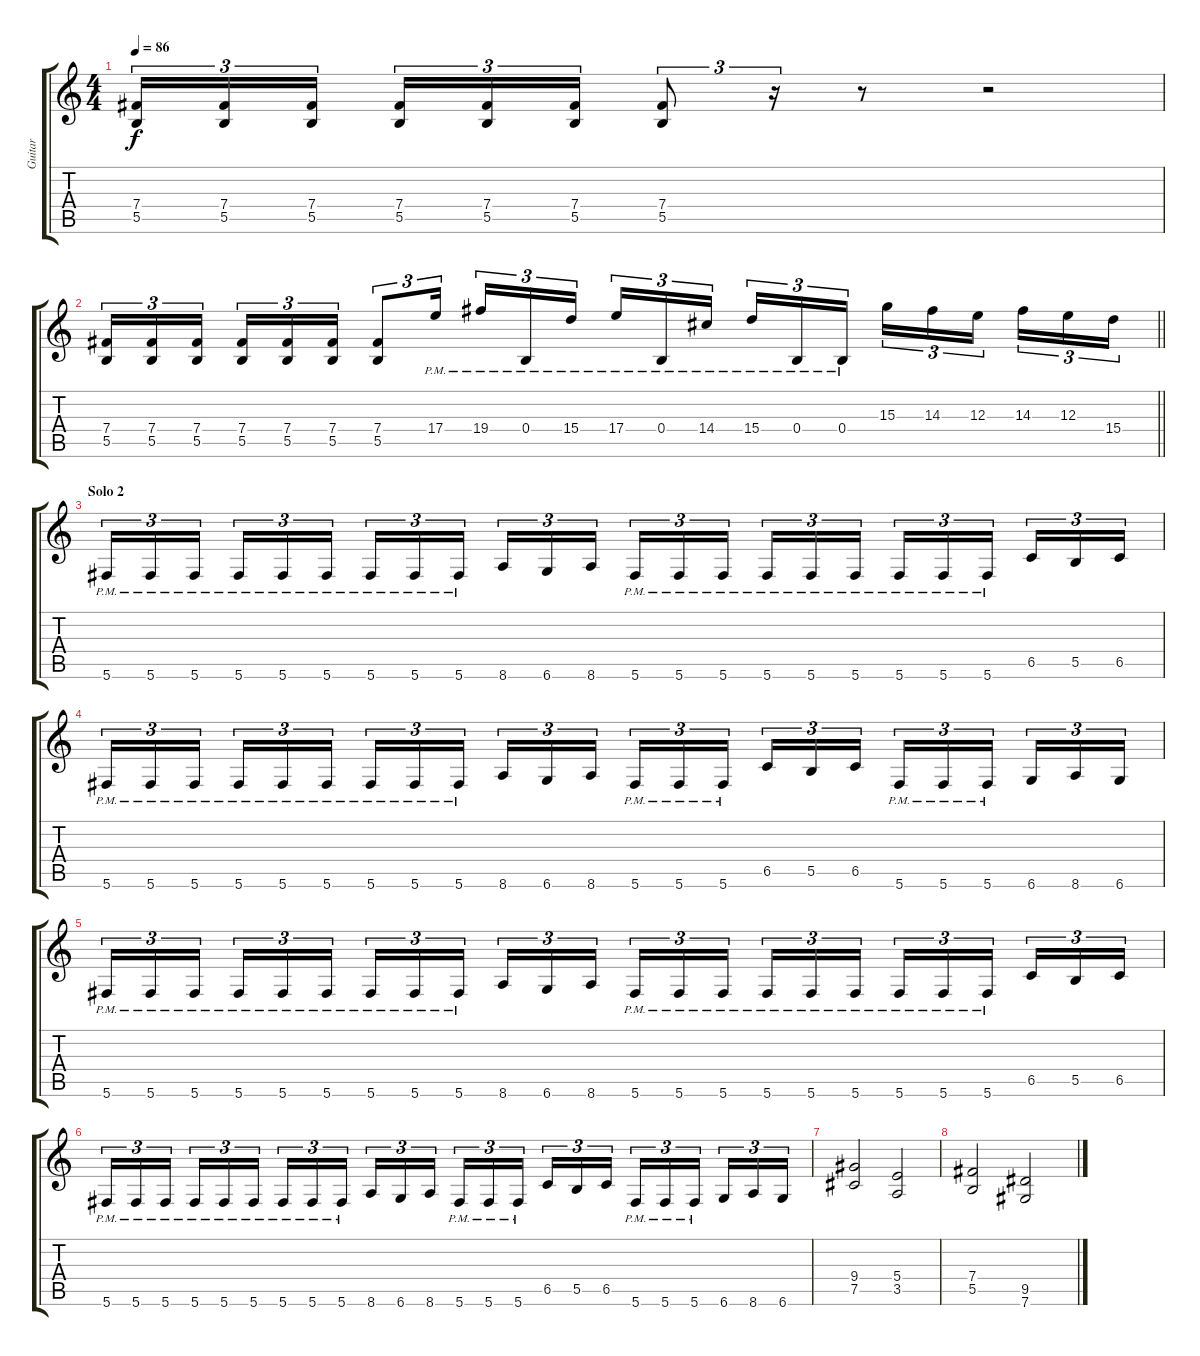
\track ("Guitar" "Guitar") {instrument distortionguitar}
\staff {score tabs}
\tuning (Db4 Ab3 E3 B2 Gb2 Db2) {hide}
\ts (4 4)
\tempo 86
\clef g2
\ks c
(7.4 5.5).16{tu (3 2) dy f} (7.4 5.5).16{tu (3 2)} (7.4 5.5).16{tu (3 2) beam splitsecondary} (7.4 5.5).16{tu (3 2)} (7.4 5.5).16{tu (3 2)} (7.4 5.5).16{tu (3 2)} (7.4 5.5).8{tu (3 2)} r.16{tu (3 2)} r.8 r.2 |
\barLineRight lightlight
(7.4 5.5).16{tu (3 2)} (7.4 5.5).16{tu (3 2)} (7.4 5.5).16{tu (3 2) beam splitsecondary} (7.4 5.5).16{tu (3 2)} (7.4 5.5).16{tu (3 2)} (7.4 5.5).16{tu (3 2)} (7.4 5.5).8{tu (3 2)} 17.4{pm}.16{tu (3 2) beam splitsecondary} 19.4{pm}.16{tu (3 2)} 0.4{pm}.16{tu (3 2)} 15.4{pm}.16{tu (3 2)} 17.4{pm}.16{tu (3 2)} 0.4{pm}.16{tu (3 2)} 14.4{pm}.16{tu (3 2) beam splitsecondary} 15.4{pm}.16{tu (3 2)} 0.4{pm}.16{tu (3 2)} 0.4{pm}.16{tu (3 2)} 15.3.16{tu (3 2)} 14.3.16{tu (3 2)} 12.3.16{tu (3 2) beam splitsecondary} 14.3.16{tu (3 2)} 12.3.16{tu (3 2)} 15.4.16{tu (3 2)} |
\section ("" "Solo 2")
5.6{pm}.16{tu (3 2)} 5.6{pm}.16{tu (3 2)} 5.6{pm}.16{tu (3 2) beam splitsecondary} 5.6{pm}.16{tu (3 2)} 5.6{pm}.16{tu (3 2)} 5.6{pm}.16{tu (3 2)} 5.6{pm}.16{tu (3 2)} 5.6{pm}.16{tu (3 2)} 5.6{pm}.16{tu (3 2) beam splitsecondary} 8.6.16{tu (3 2)} 6.6.16{tu (3 2)} 8.6.16{tu (3 2)} 5.6{pm}.16{tu (3 2)} 5.6{pm}.16{tu (3 2)} 5.6{pm}.16{tu (3 2) beam splitsecondary} 5.6{pm}.16{tu (3 2)} 5.6{pm}.16{tu (3 2)} 5.6{pm}.16{tu (3 2)} 5.6{pm}.16{tu (3 2)} 5.6{pm}.16{tu (3 2)} 5.6{pm}.16{tu (3 2) beam splitsecondary} 6.5.16{tu (3 2)} 5.5.16{tu (3 2)} 6.5.16{tu (3 2)} |
5.6{pm}.16{tu (3 2)} 5.6{pm}.16{tu (3 2)} 5.6{pm}.16{tu (3 2) beam splitsecondary} 5.6{pm}.16{tu (3 2)} 5.6{pm}.16{tu (3 2)} 5.6{pm}.16{tu (3 2)} 5.6{pm}.16{tu (3 2)} 5.6{pm}.16{tu (3 2)} 5.6{pm}.16{tu (3 2) beam splitsecondary} 8.6.16{tu (3 2)} 6.6.16{tu (3 2)} 8.6.16{tu (3 2)} 5.6{pm}.16{tu (3 2)} 5.6{pm}.16{tu (3 2)} 5.6{pm}.16{tu (3 2) beam splitsecondary} 6.5.16{tu (3 2)} 5.5.16{tu (3 2)} 6.5.16{tu (3 2)} 5.6{pm}.16{tu (3 2)} 5.6{pm}.16{tu (3 2)} 5.6{pm}.16{tu (3 2) beam splitsecondary} 6.6.16{tu (3 2)} 8.6.16{tu (3 2)} 6.6.16{tu (3 2)} |
5.6{pm}.16{tu (3 2)} 5.6{pm}.16{tu (3 2)} 5.6{pm}.16{tu (3 2) beam splitsecondary} 5.6{pm}.16{tu (3 2)} 5.6{pm}.16{tu (3 2)} 5.6{pm}.16{tu (3 2)} 5.6{pm}.16{tu (3 2)} 5.6{pm}.16{tu (3 2)} 5.6{pm}.16{tu (3 2) beam splitsecondary} 8.6.16{tu (3 2)} 6.6.16{tu (3 2)} 8.6.16{tu (3 2)} 5.6{pm}.16{tu (3 2)} 5.6{pm}.16{tu (3 2)} 5.6{pm}.16{tu (3 2) beam splitsecondary} 5.6{pm}.16{tu (3 2)} 5.6{pm}.16{tu (3 2)} 5.6{pm}.16{tu (3 2)} 5.6{pm}.16{tu (3 2)} 5.6{pm}.16{tu (3 2)} 5.6{pm}.16{tu (3 2) beam splitsecondary} 6.5.16{tu (3 2)} 5.5.16{tu (3 2)} 6.5.16{tu (3 2)} |
5.6{pm}.16{tu (3 2)} 5.6{pm}.16{tu (3 2)} 5.6{pm}.16{tu (3 2) beam splitsecondary} 5.6{pm}.16{tu (3 2)} 5.6{pm}.16{tu (3 2)} 5.6{pm}.16{tu (3 2)} 5.6{pm}.16{tu (3 2)} 5.6{pm}.16{tu (3 2)} 5.6{pm}.16{tu (3 2) beam splitsecondary} 8.6.16{tu (3 2)} 6.6.16{tu (3 2)} 8.6.16{tu (3 2)} 5.6{pm}.16{tu (3 2)} 5.6{pm}.16{tu (3 2)} 5.6{pm}.16{tu (3 2) beam splitsecondary} 6.5.16{tu (3 2)} 5.5.16{tu (3 2)} 6.5.16{tu (3 2)} 5.6{pm}.16{tu (3 2)} 5.6{pm}.16{tu (3 2)} 5.6{pm}.16{tu (3 2) beam splitsecondary} 6.6.16{tu (3 2)} 8.6.16{tu (3 2)} 6.6.16{tu (3 2)} |
(9.4 7.5).2 (5.4 3.5).2 |
(7.4 5.5).2 (9.5 7.6).2
